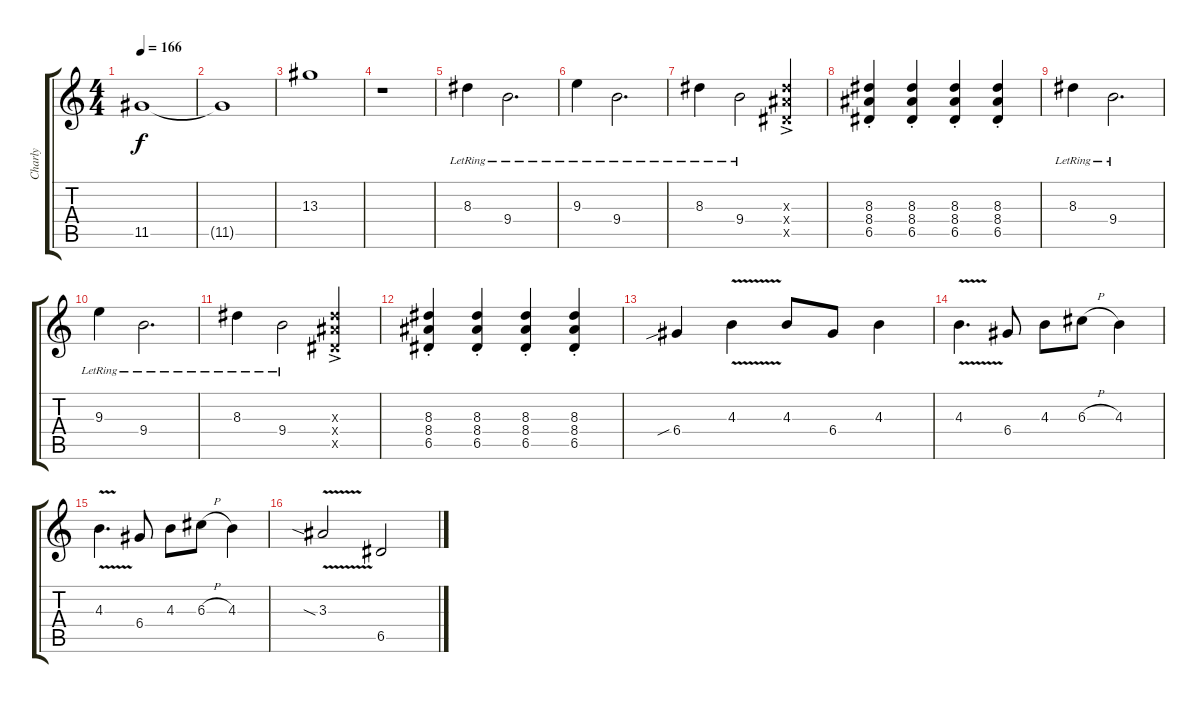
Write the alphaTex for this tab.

\track ("Charly" "Charly") {instrument overdrivenguitar}
\staff {score tabs}
\tuning (E4 B3 G3 D3 A2 E2) {hide}
\ts (4 4)
\tempo 166
\clef g2
\ks c
11.5.1{dy f} |
11.5{t}.1 |
13.3.1 |
r.1 |
8.3{lr}.4{instrument electricguitarclean} 9.4{lr}.2{d} |
9.3{lr}.4 9.4{lr}.2{d} |
8.3{lr}.4 9.4{lr}.2 (8.3{ac x} 8.4{ac x} 6.5{ac x}).4 |
(8.3{st} 8.4{st} 6.5{st}).4{instrument overdrivenguitar} (8.3{st} 8.4{st} 6.5{st}).4 (8.3{st} 8.4{st} 6.5{st}).4 (8.3{st} 8.4{st} 6.5{st}).4 |
8.3{lr}.4{instrument electricguitarclean} 9.4{lr}.2{d} |
9.3{lr}.4 9.4{lr}.2{d} |
8.3{lr}.4 9.4{lr}.2 (8.3{ac x} 8.4{ac x} 6.5{ac x}).4 |
(8.3{st} 8.4{st} 6.5{st}).4{instrument overdrivenguitar} (8.3{st} 8.4{st} 6.5{st}).4 (8.3{st} 8.4{st} 6.5{st}).4 (8.3{st} 8.4{st} 6.5{st}).4 |
6.4{sib}.4 4.3{v}.4 4.3.8 6.4.8 4.3.4 |
4.3{v}.4{d} 6.4.8 4.3.8 6.3{h}.8 4.3.4 |
4.3{v}.4{d} 6.4.8 4.3.8 6.3{h}.8 4.3.4 |
3.3{v sia}.2 6.5.2
